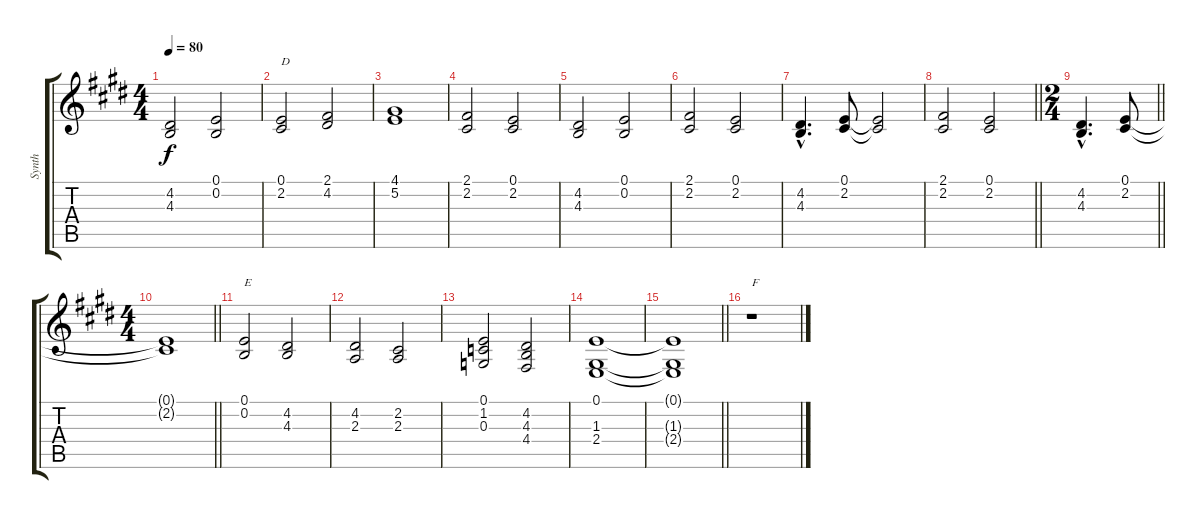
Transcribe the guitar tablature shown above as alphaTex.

\track ("Synth" "Synth") {instrument synthstrings2}
\staff {score tabs}
\tuning (E4 B3 G3 D3 A2 E2) {hide}
\ts (4 4)
\tempo 80
\clef g2
\ks e
(4.2 4.3).2{dy f} (0.1 0.2).2 |
(0.1 2.2).2{txt "D"} (2.1 4.2).2 |
(4.1 5.2).1 |
(2.1 2.2).2 (0.1 2.2).2 |
(4.2 4.3).2 (0.1 0.2).2 |
(2.1 2.2).2 (0.1 2.2).2 |
(4.2{hac} 4.3{hac}).4{d} (0.1 2.2).8 (0.1{t} 2.2{t}).2 |
\barLineRight lightlight
(2.1 2.2).2 (0.1 2.2).2 |
\ts (2 4)
\barLineRight lightlight
(4.2{hac} 4.3{hac}).4{d} (0.1 2.2).8 |
\ts (4 4)
\barLineRight lightlight
(0.1{t} 2.2{t}).1 |
(0.1 0.2).2{txt "E" instrument churchorgan} (4.2 4.3).2 |
(4.2 2.3).2 (2.2 2.3).2 |
(0.1 1.2 0.3).2 (4.2 4.3 4.4).2 |
(0.1 1.3 2.4).1 |
\barLineRight lightlight
(0.1{t} 1.3{t} 2.4{t}).1 |
r.1{txt "F" instrument synthstrings2}
